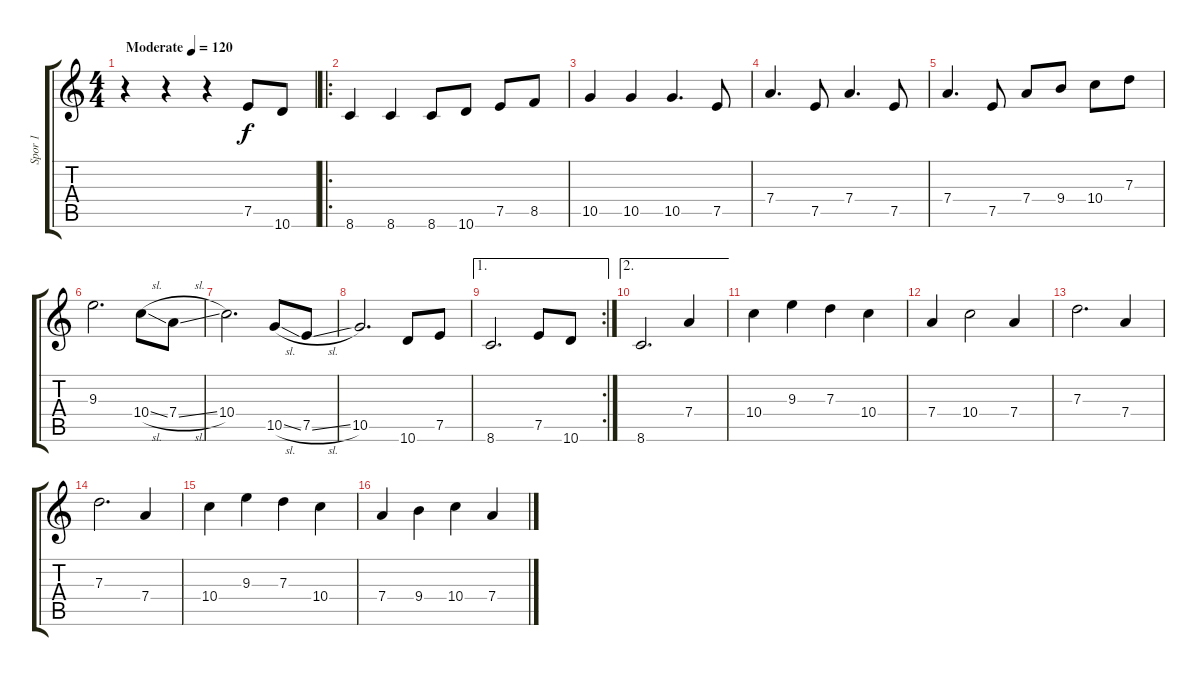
\track ("Spor 1" "Spor 1") {instrument acousticguitarsteel}
\staff {score tabs}
\tuning (E4 B3 G3 D3 A2 E2) {hide}
\ts (4 4)
\tempo (120 "Moderate")
\tempo 205
\tempo (120 "Moderate")
\clef g2
\ks c
r.4{dy f instrument acousticguitarsteel} r.4 r.4 7.5.8 10.6.8 |
\ro
8.6.4 8.6.4 8.6.8 10.6.8 7.5.8 8.5.8 |
10.5.4 10.5.4 10.5.4{d} 7.5.8 |
7.4.4{d} 7.5.8 7.4.4{d} 7.5.8 |
7.4.4{d} 7.5.8 7.4.8 9.4.8 10.4.8 7.3.8 |
9.3.2{d} 10.4{sl}.8 7.4{sl}.8 |
10.4.2{d} 10.5{sl}.8 7.5{sl}.8 |
10.5.2{d} 10.6.8 7.5.8 |
\ae 1
\rc 2
8.6.2{d} 7.5.8 10.6.8 |
\ae 2
8.6.2{d} 7.4.4 |
10.4.4 9.3.4 7.3.4 10.4.4 |
7.4.4 10.4.2 7.4.4 |
7.3.2{d} 7.4.4 |
7.3.2{d} 7.4.4 |
10.4.4 9.3.4 7.3.4 10.4.4 |
7.4.4 9.4.4 10.4.4 7.4.4
